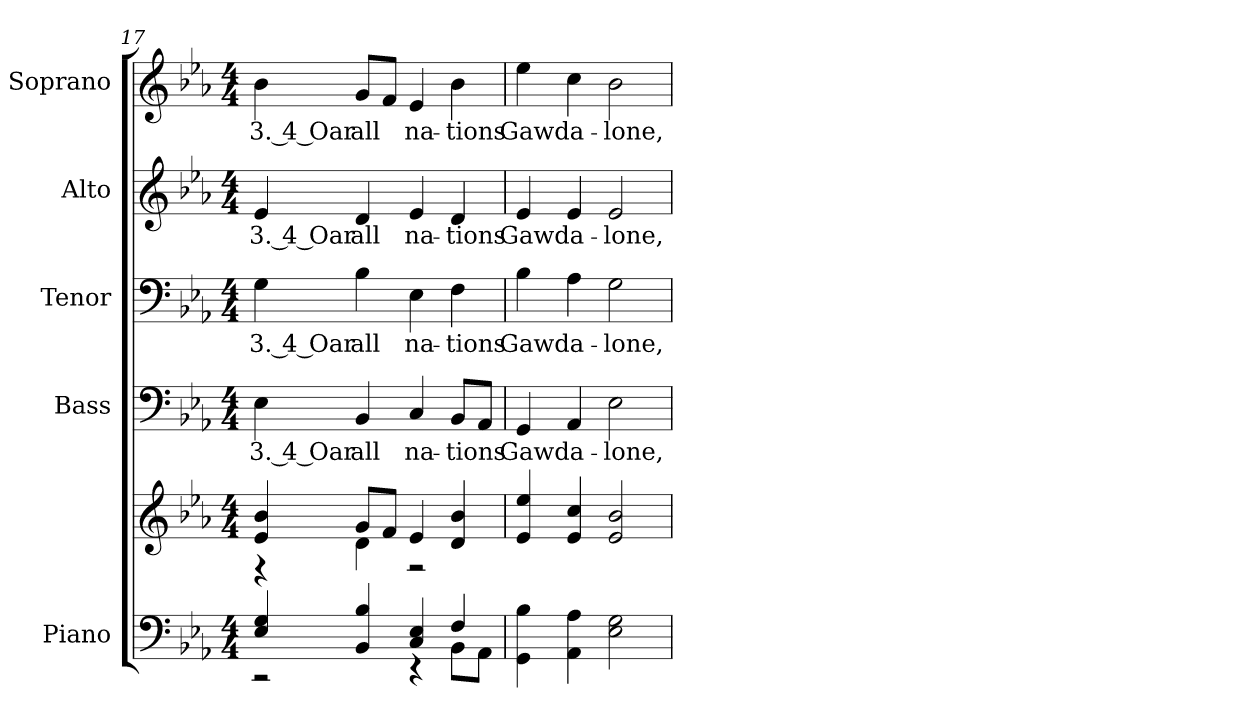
**kern	**kern	**kern	**text	**kern	**text	**kern	**text	**kern	**text
*part5	*part5	*part4	*part4	*part3	*part3	*part2	*part2	*part1	*part1
*staff6	*staff5	*staff4	*staff4	*staff3	*staff3	*staff2	*staff2	*staff1	*staff1
*I"Piano	*	*I"Bass	*	*I"Tenor	*	*I"Alto	*	*I"Soprano	*
*I'Pno.	*	*I'B.	*	*I'T.	*	*I'A.	*	*I'S.	*
!!LO:PB:g=z
*clefF4	*clefG2	*clefF4	*	*clefF4	*	*clefG2	*	*clefG2	*
*k[b-e-a-]	*k[b-e-a-]	*k[b-e-a-]	*	*k[b-e-a-]	*	*k[b-e-a-]	*	*k[b-e-a-]	*
*E-:	*E-:	*E-:	*	*E-:	*	*E-:	*	*E-:	*
*M4/4	*M4/4	*M4/4	*	*M4/4	*	*M4/4	*	*M4/4	*
=17	=17	=17	=17	=17	=17	=17	=17	=17	=17
*^	*^	*	*	*	*	*	*	*	*
!	!	!	!	!	!LO:LY:b:color=#000000	!	!	!	!	!	!
!	!	!	!	!	!	!	!LO:LY:b:color=#000000	!	!	!	!
!	!	!	!	!	!	!	!	!	!LO:LY:b:color=#000000	!	!
!	!	!	!	!	!	!	!	!	!	!	!LO:LY:b:color=#000000
4E-i/ 4Gi	2r	4e-i/ 4b-i	4r	4E-i\	3. 4 Oar	4Gi\	3. 4 Oar	4e-i/	3. 4 Oar	4b-i\	3. 4 Oar
!	!	!	!	!	!LO:LY:b:color=#000000	!	!	!	!	!	!
!	!	!	!	!	!	!	!LO:LY:b:color=#000000	!	!	!	!
!	!	!	!	!	!	!	!	!	!LO:LY:b:color=#000000	!	!
!	!	!	!	!	!	!	!	!	!	!	!LO:LY:b:color=#000000
4BB-i/ 4B-i	.	8gi/L	4di\	4BB-i/	all	4B-i\	all	4di/	all	8gi/L	all
.	.	8fi/J	.	.	.	.	.	.	.	8fi/J	.
!	!	!	!	!	!LO:LY:b:color=#000000	!	!	!	!	!	!
!	!	!	!	!	!	!	!LO:LY:b:color=#000000	!	!	!	!
!	!	!	!	!	!	!	!	!	!LO:LY:b:color=#000000	!	!
!	!	!	!	!	!	!	!	!	!	!	!LO:LY:b:color=#000000
4Ci/ 4E-i	4r	4e-i/	2r	4Ci/	na-	4E-i\	na-	4e-i/	na-	4e-i/	na-
!	!	!	!	!	!LO:LY:b:color=#000000	!	!	!	!	!	!
!	!	!	!	!	!	!	!LO:LY:b:color=#000000	!	!	!	!
!	!	!	!	!	!	!	!	!	!LO:LY:b:color=#000000	!	!
!	!	!	!	!	!	!	!	!	!	!	!LO:LY:b:color=#000000
4Fi/	8BB-i\L	4di/ 4b-i	.	8BB-i/L	-tions	4Fi\	-tions	4di/	-tions	4b-i\	-tions
.	8AA-i\J	.	.	8AA-i/J	.	.	.	.	.	.	.
*v	*v	*	*	*	*	*	*	*	*	*	*
*	*v	*v	*	*	*	*	*	*	*	*
=18	=18	=18	=18	=18	=18	=18	=18	=18	=18
*^	*	*	*	*	*	*	*	*	*
!	!	!	!	!LO:LY:b:color=#000000	!	!	!	!	!	!
*v	*v	*	*	*	*	*	*	*	*	*
*^	*	*	*	*	*	*	*	*	*
!	!	!	!	!	!	!LO:LY:b:color=#000000	!	!	!	!
*v	*v	*	*	*	*	*	*	*	*	*
*^	*	*	*	*	*	*	*	*	*
!	!	!	!	!	!	!	!	!LO:LY:b:color=#000000	!	!
*v	*v	*	*	*	*	*	*	*	*	*
*^	*	*	*	*	*	*	*	*	*
!	!	!	!	!	!	!	!	!	!	!LO:LY:b:color=#000000
*v	*v	*	*	*	*	*	*	*	*	*
4GGi\ 4B-i	4e-i/ 4ee-i	4GGi/	Gawd	4B-i\	Gawd	4e-i/	Gawd	4ee-i\	Gawd
!	!	!	!LO:LY:b:color=#000000	!	!	!	!	!	!
!	!	!	!	!	!LO:LY:b:color=#000000	!	!	!	!
!	!	!	!	!	!	!	!LO:LY:b:color=#000000	!	!
!	!	!	!	!	!	!	!	!	!LO:LY:b:color=#000000
4AA-i\ 4A-i	4e-i/ 4cci	4AA-i/	a-	4A-i\	a-	4e-i/	a-	4cci\	a-
!	!	!	!LO:LY:b:color=#000000	!	!	!	!	!	!
!	!	!	!	!	!LO:LY:b:color=#000000	!	!	!	!
!	!	!	!	!	!	!	!LO:LY:b:color=#000000	!	!
!	!	!	!	!	!	!	!	!	!LO:LY:b:color=#000000
2E-i\ 2Gi	2e-i/ 2b-i	2E-i\	-lone,	2Gi\	-lone,	2e-i/	-lone,	2b-i\	-lone,
=	=	=	=	=	=	=	=	=	=
*-	*-	*-	*-	*-	*-	*-	*-	*-	*-
